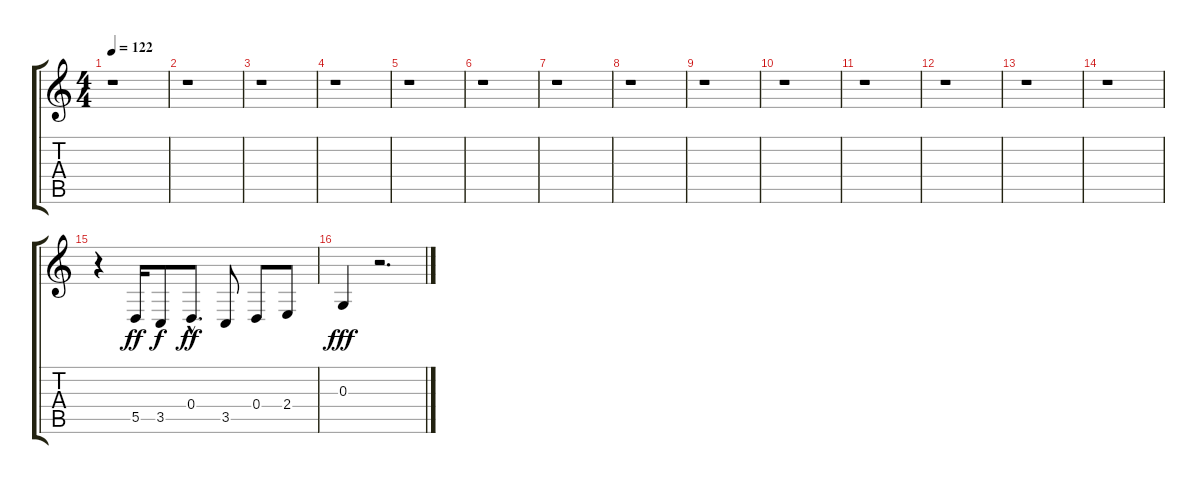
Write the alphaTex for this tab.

\track "" {instrument voiceoohs}
\staff {score tabs}
\tuning (E4 B3 G3 D3 A2 E2) {hide}
\ts (4 4)
\tempo 122
\clef g2
\ks c
r.1{dy ff instrument voiceoohs} |
r.1 |
r.1 |
r.1 |
r.1 |
r.1 |
r.1 |
r.1 |
r.1 |
r.1 |
r.1 |
r.1 |
r.1 |
r.1 |
r.4 5.5.16 3.5.8{dy f} 0.4{hac}.8{d dy ff} 3.5.8 0.4.8 2.4.8 |
0.3.4{dy fff} r.2{d}
